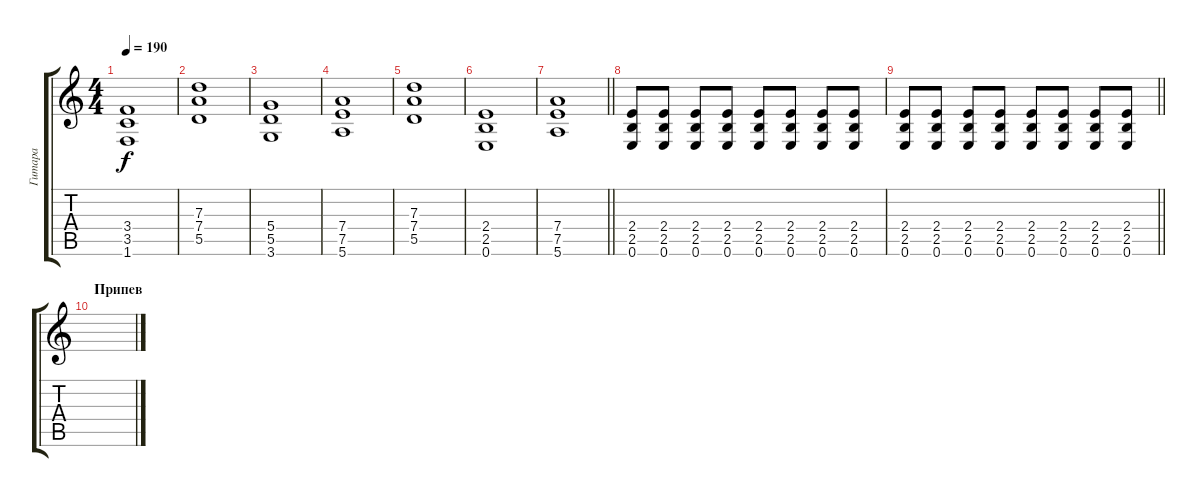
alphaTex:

\track ("Гитара" "Гитара") {instrument distortionguitar}
\staff {score tabs}
\tuning (E4 B3 G3 D3 A2 E2) {hide}
\ts (4 4)
\tempo 190
\clef g2
\ks c
(3.4 3.5 1.6).1{dy f} |
(7.3 7.4 5.5).1 |
(5.4 5.5 3.6).1 |
(7.4 7.5 5.6).1 |
(7.3 7.4 5.5).1 |
(2.4 2.5 0.6).1 |
\barLineRight lightlight
(7.4 7.5 5.6).1 |
\section ("" "")
(2.4 2.5 0.6).8 (2.4 2.5 0.6).8 (2.4 2.5 0.6).8 (2.4 2.5 0.6).8 (2.4 2.5 0.6).8 (2.4 2.5 0.6).8 (2.4 2.5 0.6).8 (2.4 2.5 0.6).8 |
\barLineRight lightlight
(2.4 2.5 0.6).8 (2.4 2.5 0.6).8 (2.4 2.5 0.6).8 (2.4 2.5 0.6).8 (2.4 2.5 0.6).8 (2.4 2.5 0.6).8 (2.4 2.5 0.6).8 (2.4 2.5 0.6).8 |
\section ("" "Припев")
